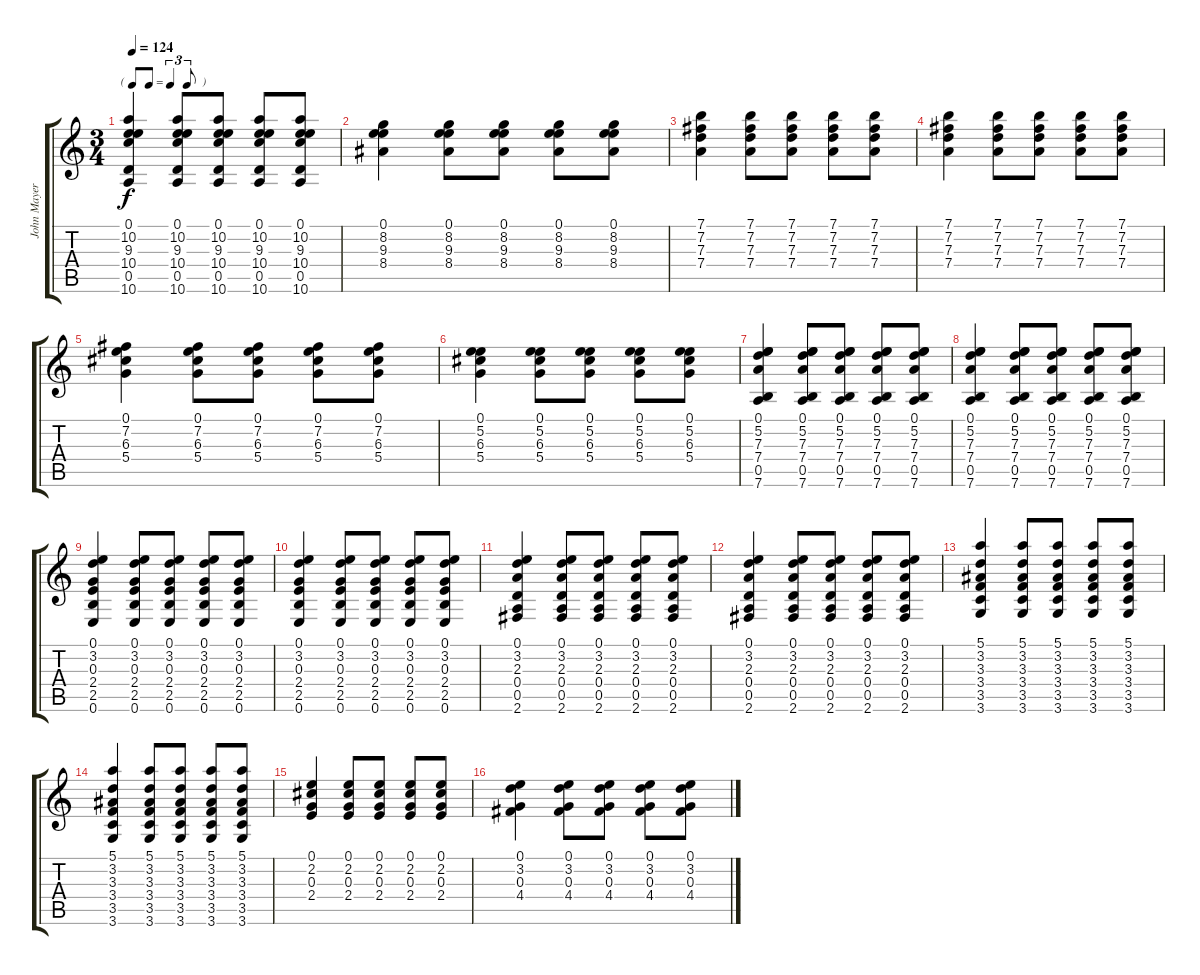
\track ("John Mayer" "John Mayer") {instrument acousticguitarsteel}
\staff {score tabs}
\tuning (E4 B3 G3 D3 A2 E2) {hide}
\ts (3 4)
\tf triplet8th
\tempo 124
\clef g2
\ks c
(0.1 10.2 9.3 10.4 0.5 10.6).4{dy f} (0.1 10.2 9.3 10.4 0.5 10.6).8 (0.1 10.2 9.3 10.4 0.5 10.6).8 (0.1 10.2 9.3 10.4 0.5 10.6).8 (0.1 10.2 9.3 10.4 0.5 10.6).8 |
(0.1 8.2 9.3 8.4).4 (0.1 8.2 9.3 8.4).8 (0.1 8.2 9.3 8.4).8 (0.1 8.2 9.3 8.4).8 (0.1 8.2 9.3 8.4).8 |
(7.1 7.2 7.3 7.4).4 (7.1 7.2 7.3 7.4).8 (7.1 7.2 7.3 7.4).8 (7.1 7.2 7.3 7.4).8 (7.1 7.2 7.3 7.4).8 |
(7.1 7.2 7.3 7.4).4 (7.1 7.2 7.3 7.4).8 (7.1 7.2 7.3 7.4).8 (7.1 7.2 7.3 7.4).8 (7.1 7.2 7.3 7.4).8 |
(0.1 7.2 6.3 5.4).4 (0.1 7.2 6.3 5.4).8 (0.1 7.2 6.3 5.4).8 (0.1 7.2 6.3 5.4).8 (0.1 7.2 6.3 5.4).8 |
(0.1 5.2 6.3 5.4).4 (0.1 5.2 6.3 5.4).8 (0.1 5.2 6.3 5.4).8 (0.1 5.2 6.3 5.4).8 (0.1 5.2 6.3 5.4).8 |
(0.1 5.2 7.3 7.4 0.5 7.6).4 (0.1 5.2 7.3 7.4 0.5 7.6).8 (0.1 5.2 7.3 7.4 0.5 7.6).8 (0.1 5.2 7.3 7.4 0.5 7.6).8 (0.1 5.2 7.3 7.4 0.5 7.6).8 |
(0.1 5.2 7.3 7.4 0.5 7.6).4 (0.1 5.2 7.3 7.4 0.5 7.6).8 (0.1 5.2 7.3 7.4 0.5 7.6).8 (0.1 5.2 7.3 7.4 0.5 7.6).8 (0.1 5.2 7.3 7.4 0.5 7.6).8 |
(0.1 3.2 0.3 2.4 2.5 0.6).4 (0.1 3.2 0.3 2.4 2.5 0.6).8 (0.1 3.2 0.3 2.4 2.5 0.6).8 (0.1 3.2 0.3 2.4 2.5 0.6).8 (0.1 3.2 0.3 2.4 2.5 0.6).8 |
(0.1 3.2 0.3 2.4 2.5 0.6).4 (0.1 3.2 0.3 2.4 2.5 0.6).8 (0.1 3.2 0.3 2.4 2.5 0.6).8 (0.1 3.2 0.3 2.4 2.5 0.6).8 (0.1 3.2 0.3 2.4 2.5 0.6).8 |
(0.1 3.2 2.3 0.4 0.5 2.6).4 (0.1 3.2 2.3 0.4 0.5 2.6).8 (0.1 3.2 2.3 0.4 0.5 2.6).8 (0.1 3.2 2.3 0.4 0.5 2.6).8 (0.1 3.2 2.3 0.4 0.5 2.6).8 |
(0.1 3.2 2.3 0.4 0.5 2.6).4 (0.1 3.2 2.3 0.4 0.5 2.6).8 (0.1 3.2 2.3 0.4 0.5 2.6).8 (0.1 3.2 2.3 0.4 0.5 2.6).8 (0.1 3.2 2.3 0.4 0.5 2.6).8 |
(5.1 3.2 3.3 3.4 3.5 3.6).4 (5.1 3.2 3.3 3.4 3.5 3.6).8 (5.1 3.2 3.3 3.4 3.5 3.6).8 (5.1 3.2 3.3 3.4 3.5 3.6).8 (5.1 3.2 3.3 3.4 3.5 3.6).8 |
(5.1 3.2 3.3 3.4 3.5 3.6).4 (5.1 3.2 3.3 3.4 3.5 3.6).8 (5.1 3.2 3.3 3.4 3.5 3.6).8 (5.1 3.2 3.3 3.4 3.5 3.6).8 (5.1 3.2 3.3 3.4 3.5 3.6).8 |
(0.1 2.2 0.3 2.4).4 (0.1 2.2 0.3 2.4).8 (0.1 2.2 0.3 2.4).8 (0.1 2.2 0.3 2.4).8 (0.1 2.2 0.3 2.4).8 |
(0.1 3.2 0.3 4.4).4 (0.1 3.2 0.3 4.4).8 (0.1 3.2 0.3 4.4).8 (0.1 3.2 0.3 4.4).8 (0.1 3.2 0.3 4.4).8
